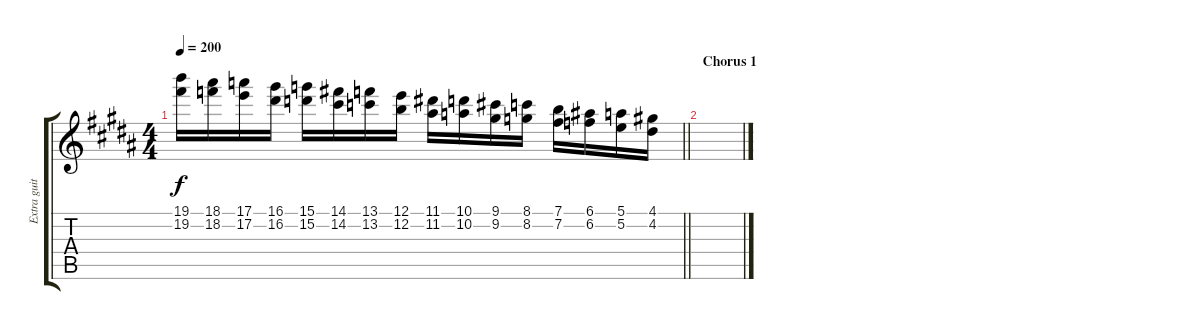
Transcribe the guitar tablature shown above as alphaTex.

\track ("Extra guitar" "Extra guit") {instrument overdrivenguitar}
\staff {score tabs}
\tuning (E4 B3 G3 D3 A2 E2) {hide}
\ts (4 4)
\tempo 200
\clef g2
\barLineRight lightlight
\ks g#minor
(19.1 19.2).16{dy f} (18.1 18.2).16 (17.1 17.2).16 (16.1 16.2).16 (15.1 15.2).16 (14.1 14.2).16 (13.1 13.2).16 (12.1 12.2).16 (11.1 11.2).16 (10.1 10.2).16 (9.1 9.2).16 (8.1 8.2).16 (7.1 7.2).16 (6.1 6.2).16 (5.1 5.2).16 (4.1 4.2).16 |
\section ("" "Chorus 1")
